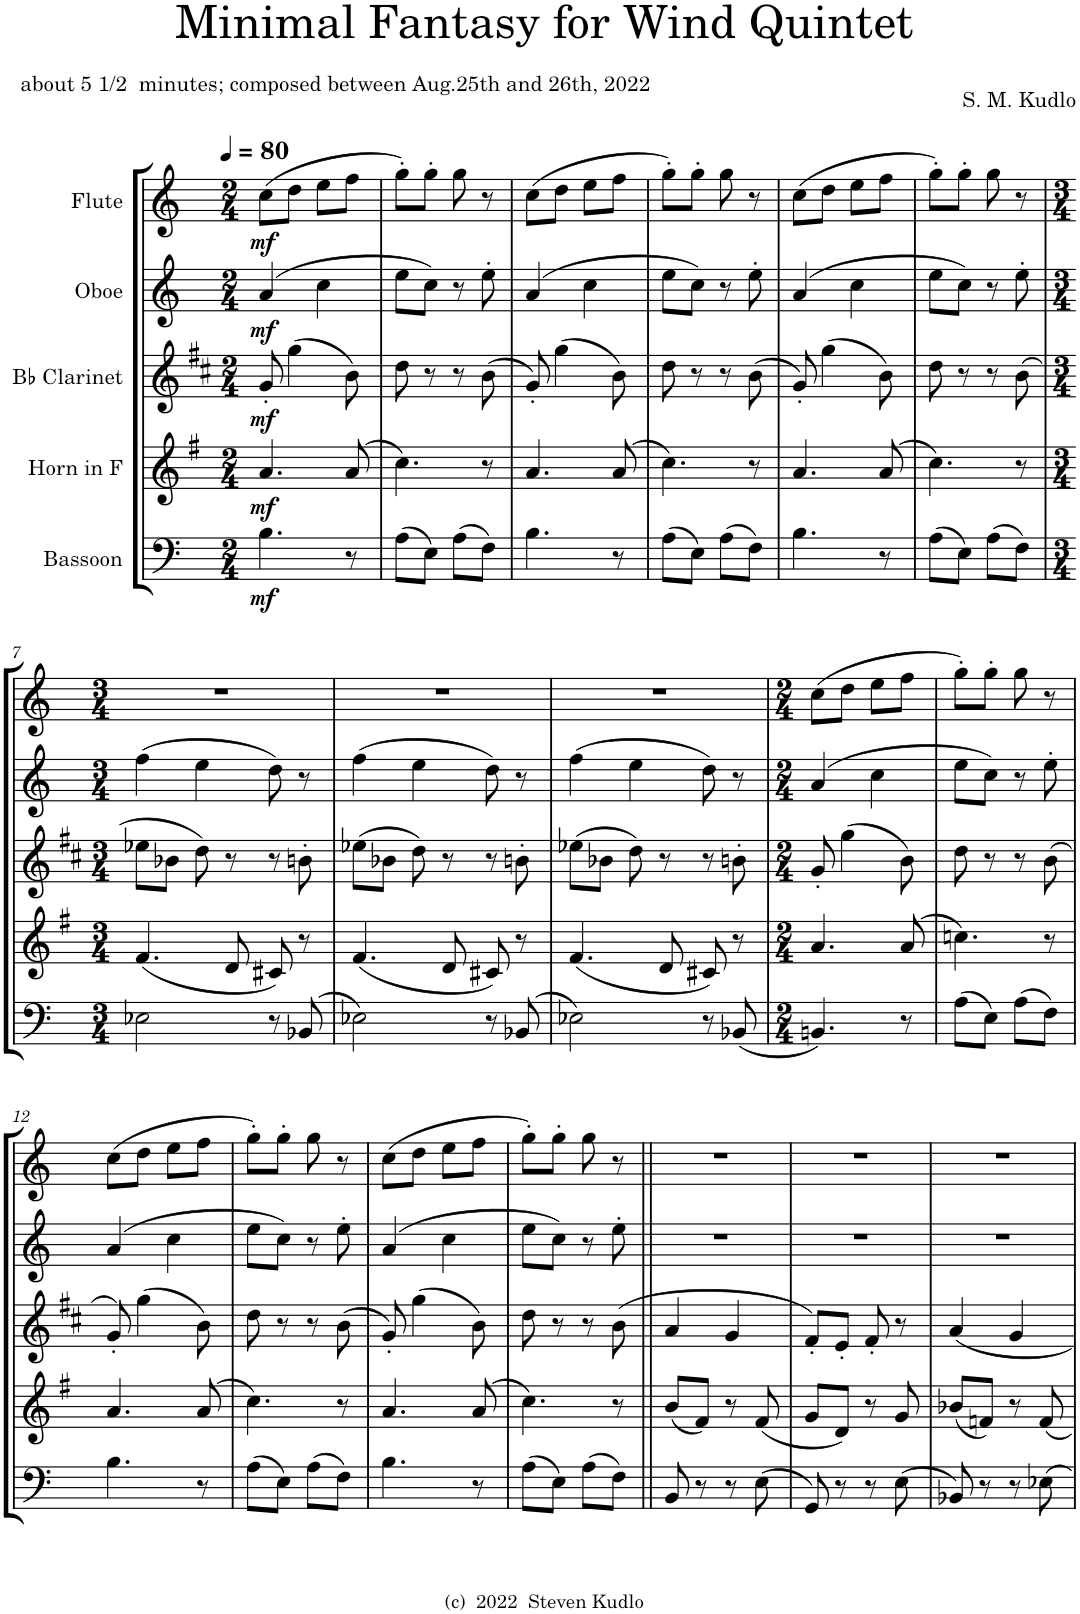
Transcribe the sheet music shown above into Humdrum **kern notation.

**kern	**dynam	**kern	**dynam	**kern	**dynam	**kern	**dynam	**kern	**dynam
*part5	*part5	*part4	*part4	*part3	*part3	*part2	*part2	*part1	*part1
*staff5	*staff5	*staff4	*staff4	*staff3	*staff3	*staff2	*staff2	*staff1	*staff1
*I"Bassoon	*	*I"Horn in F	*	*I"Bb Clarinet	*	*I"Oboe	*	*I"Flute	*
*I'Bsn	*	*I'Hn	*	*I'Cl	*	*I'Ob	*	*I'Fl	*
*clefF4	*	*clefG2	*	*clefG2	*	*clefG2	*	*clefG2	*
*	*	*Trd4c7	*	*Trd1c2	*	*	*	*	*
*k[]	*	*k[f#]	*	*k[f#c#]	*	*k[]	*	*k[]	*
*M2/4	*	*M2/4	*	*M2/4	*	*M2/4	*	*M2/4	*
*MM80	*	*MM80	*	*MM80	*	*MM80	*	*MM80	*
=1	=1	=1	=1	=1	=1	=1	=1	=1	=1
!	!LO:DY:b	!	!LO:DY:b	!	!LO:DY:b	!	!LO:DY:b	!	!LO:DY:b
4.B\	mf	4.a/	mf	8g'/	mf	(4a/	mf	(8cc\L	mf
.	.	.	.	(4gg\	.	.	.	8dd\J	.
.	.	.	.	.	.	4cc\	.	8ee\L	.
8r	.	(8a/	.	8b\)	.	.	.	8ff\J	.
=2	=2	=2	=2	=2	=2	=2	=2	=2	=2
(8A\L	.	4.cc\)	.	8dd\	.	8ee\L	.	8gg'\L)	.
8E\J)	.	.	.	8r	.	8cc\J)	.	8gg'\J	.
(8A\L	.	.	.	8r	.	8r	.	8gg\	.
8F\J)	.	8r	.	(8b\	.	8ee'\	.	8r	.
=3	=3	=3	=3	=3	=3	=3	=3	=3	=3
4.B\	.	4.a/	.	8g'/)	.	(4a/	.	(8cc\L	.
.	.	.	.	(4gg\	.	.	.	8dd\J	.
.	.	.	.	.	.	4cc\	.	8ee\L	.
8r	.	(8a/	.	8b\)	.	.	.	8ff\J	.
=4	=4	=4	=4	=4	=4	=4	=4	=4	=4
(8A\L	.	4.cc\)	.	8dd\	.	8ee\L	.	8gg'\L)	.
8E\J)	.	.	.	8r	.	8cc\J)	.	8gg'\J	.
(8A\L	.	.	.	8r	.	8r	.	8gg\	.
8F\J)	.	8r	.	(8b\	.	8ee'\	.	8r	.
=5	=5	=5	=5	=5	=5	=5	=5	=5	=5
4.B\	.	4.a/	.	8g'/)	.	(4a/	.	(8cc\L	.
.	.	.	.	(4gg\	.	.	.	8dd\J	.
.	.	.	.	.	.	4cc\	.	8ee\L	.
8r	.	(8a/	.	8b\)	.	.	.	8ff\J	.
=6	=6	=6	=6	=6	=6	=6	=6	=6	=6
(8A\L	.	4.cc\)	.	8dd\	.	8ee\L	.	8gg'\L)	.
8E\J)	.	.	.	8r	.	8cc\J)	.	8gg'\J	.
(8A\L	.	.	.	8r	.	8r	.	8gg\	.
8F\J)	.	8r	.	(8b\	.	8ee'\	.	8r	.
!!LO:LB:g=z
=7	=7	=7	=7	=7	=7	=7	=7	=7	=7
*M3/4	*	*M3/4	*	*M3/4	*	*M3/4	*	*M3/4	*
2E-X\	.	(4.f#/	.	8ee-X\L	.	(4ff\	.	2.r	.
.	.	.	.	8b-X\J	.	.	.	.	.
.	.	.	.	8dd\)	.	4ee\	.	.	.
.	.	8d/	.	8r	.	.	.	.	.
8r	.	8c#X/)	.	8r	.	8dd\)	.	.	.
(8BB-X/	.	8r	.	8bn'\	.	8r	.	.	.
=8	=8	=8	=8	=8	=8	=8	=8	=8	=8
2E-X\)	.	(4.f#/	.	(8ee-X\L	.	(4ff\	.	2.r	.
.	.	.	.	8b-X\J	.	.	.	.	.
.	.	.	.	8dd\)	.	4ee\	.	.	.
.	.	8d/	.	8r	.	.	.	.	.
8r	.	8c#X/)	.	8r	.	8dd\)	.	.	.
(8BB-X/	.	8r	.	8bn'\	.	8r	.	.	.
=9	=9	=9	=9	=9	=9	=9	=9	=9	=9
2E-X\)	.	(4.f#/	.	(8ee-X\L	.	(4ff\	.	2.r	.
.	.	.	.	8b-X\J	.	.	.	.	.
.	.	.	.	8dd\)	.	4ee\	.	.	.
.	.	8d/	.	8r	.	.	.	.	.
8r	.	8c#X/)	.	8r	.	8dd\)	.	.	.
(8BB-X/	.	8r	.	8bn'\	.	8r	.	.	.
=10	=10	=10	=10	=10	=10	=10	=10	=10	=10
*M2/4	*	*M2/4	*	*M2/4	*	*M2/4	*	*M2/4	*
4.BBn/)	.	4.a/	.	8g'/	.	(4a/	.	(8cc\L	.
.	.	.	.	(4gg\	.	.	.	8dd\J	.
.	.	.	.	.	.	4cc\	.	8ee\L	.
8r	.	(8a/	.	8b\)	.	.	.	8ff\J	.
=11	=11	=11	=11	=11	=11	=11	=11	=11	=11
(8A\L	.	4.ccn\)	.	8dd\	.	8ee\L	.	8gg'\L)	.
8E\J)	.	.	.	8r	.	8cc\J)	.	8gg'\J	.
(8A\L	.	.	.	8r	.	8r	.	8gg\	.
8F\J)	.	8r	.	(8b\	.	8ee'\	.	8r	.
!!LO:LB:g=z
=12	=12	=12	=12	=12	=12	=12	=12	=12	=12
4.B\	.	4.a/	.	8g'/)	.	(4a/	.	(8cc\L	.
.	.	.	.	(4gg\	.	.	.	8dd\J	.
.	.	.	.	.	.	4cc\	.	8ee\L	.
8r	.	(8a/	.	8b\)	.	.	.	8ff\J	.
=13	=13	=13	=13	=13	=13	=13	=13	=13	=13
(8A\L	.	4.cc\)	.	8dd\	.	8ee\L	.	8gg'\L)	.
8E\J)	.	.	.	8r	.	8cc\J)	.	8gg'\J	.
(8A\L	.	.	.	8r	.	8r	.	8gg\	.
8F\J)	.	8r	.	(8b\	.	8ee'\	.	8r	.
=14	=14	=14	=14	=14	=14	=14	=14	=14	=14
4.B\	.	4.a/	.	8g'/)	.	(4a/	.	(8cc\L	.
.	.	.	.	(4gg\	.	.	.	8dd\J	.
.	.	.	.	.	.	4cc\	.	8ee\L	.
8r	.	(8a/	.	8b\)	.	.	.	8ff\J	.
=15	=15	=15	=15	=15	=15	=15	=15	=15	=15
(8A\L	.	4.cc\)	.	8dd\	.	8ee\L	.	8gg'\L)	.
8E\J)	.	.	.	8r	.	8cc\J)	.	8gg'\J	.
(8A\L	.	.	.	8r	.	8r	.	8gg\	.
8F\J)	.	8r	.	(8b\	.	8ee'\	.	8r	.
=16||	=16||	=16||	=16||	=16||	=16||	=16||	=16||	=16||	=16||
8BB/	.	(8b/L	.	4a/	.	2r	.	2r	.
8r	.	8f#/J)	.	.	.	.	.	.	.
8r	.	8r	.	4g/	.	.	.	.	.
(8E\	.	(8f#/	.	.	.	.	.	.	.
=17	=17	=17	=17	=17	=17	=17	=17	=17	=17
8GG/)	.	8g/L	.	8f#'/L)	.	2r	.	2r	.
8r	.	8d/J)	.	8e'/J	.	.	.	.	.
8r	.	8r	.	8f#'/	.	.	.	.	.
(8E\	.	8g/	.	8r	.	.	.	.	.
=18	=18	=18	=18	=18	=18	=18	=18	=18	=18
8BB-X/)	.	(8b-X/L	.	4a/	.	2r	.	2r	.
8r	.	8fn/J)	.	.	.	.	.	.	.
8r	.	8r	.	4g/	.	.	.	.	.
8E-X\	.	8f/	.	.	.	.	.	.	.
=	=	=	=	=	=	=	=	=	=
*-	*-	*-	*-	*-	*-	*-	*-	*-	*-
